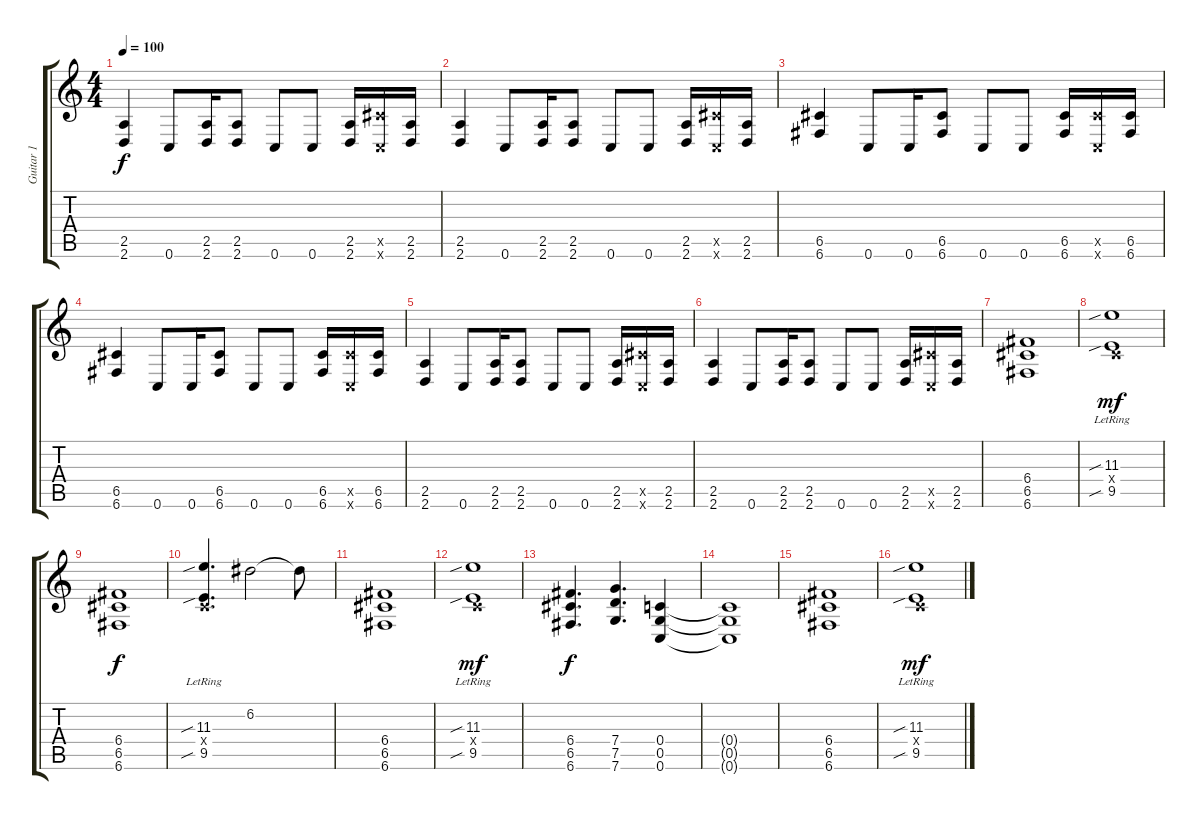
\track ("Guitar 1" "Guitar 1") {instrument distortionguitar}
\staff {score tabs}
\tuning (D4 A3 F3 C3 G2 C2) {hide}
\ts (4 4)
\tempo 100
\clef g2
\ks c
(2.5 2.6).4{dy f} 0.6.8 (2.5 2.6).16 (2.5 2.6).8 0.6.8 0.6.8 (2.5 2.6).16 (6.5{x} 0.6{x}).16 (2.5 2.6).16 |
(2.5 2.6).4 0.6.8 (2.5 2.6).16 (2.5 2.6).8 0.6.8 0.6.8 (2.5 2.6).16 (6.5{x} 0.6{x}).16 (2.5 2.6).16 |
(6.5 6.6).4 0.6.8 0.6.16 (6.5 6.6).8 0.6.8 0.6.8 (6.5 6.6).16 (6.5{x} 0.6{x}).16 (6.5 6.6).16 |
(6.5 6.6).4 0.6.8 0.6.16 (6.5 6.6).8 0.6.8 0.6.8 (6.5 6.6).16 (6.5{x} 0.6{x}).16 (6.5 6.6).16 |
(2.5 2.6).4 0.6.8 (2.5 2.6).16 (2.5 2.6).8 0.6.8 0.6.8 (2.5 2.6).16 (6.5{x} 0.6{x}).16 (2.5 2.6).16 |
(2.5 2.6).4 0.6.8 (2.5 2.6).16 (2.5 2.6).8 0.6.8 0.6.8 (2.5 2.6).16 (6.5{x} 0.6{x}).16 (2.5 2.6).16 |
(6.4 6.5 6.6).1 |
(11.3{sib} 0.4{x} 9.5{sib lr}).1{dy mf} |
(6.4 6.5 6.6).1{dy f} |
(11.3{sib} 0.4{x} 9.5{sib lr}).4{d} 6.2.2 6.2{t}.8 |
(6.4 6.5 6.6).1 |
(11.3{sib} 0.4{x} 9.5{sib lr}).1{dy mf} |
(6.4 6.5 6.6).4{d dy f} (7.4 7.5 7.6).4{d} (0.4 0.5 0.6).4 |
(0.4{t} 0.5{t} 0.6{t}).1 |
(6.4 6.5 6.6).1 |
(11.3{sib} 0.4{x} 9.5{sib lr}).1{dy mf}
